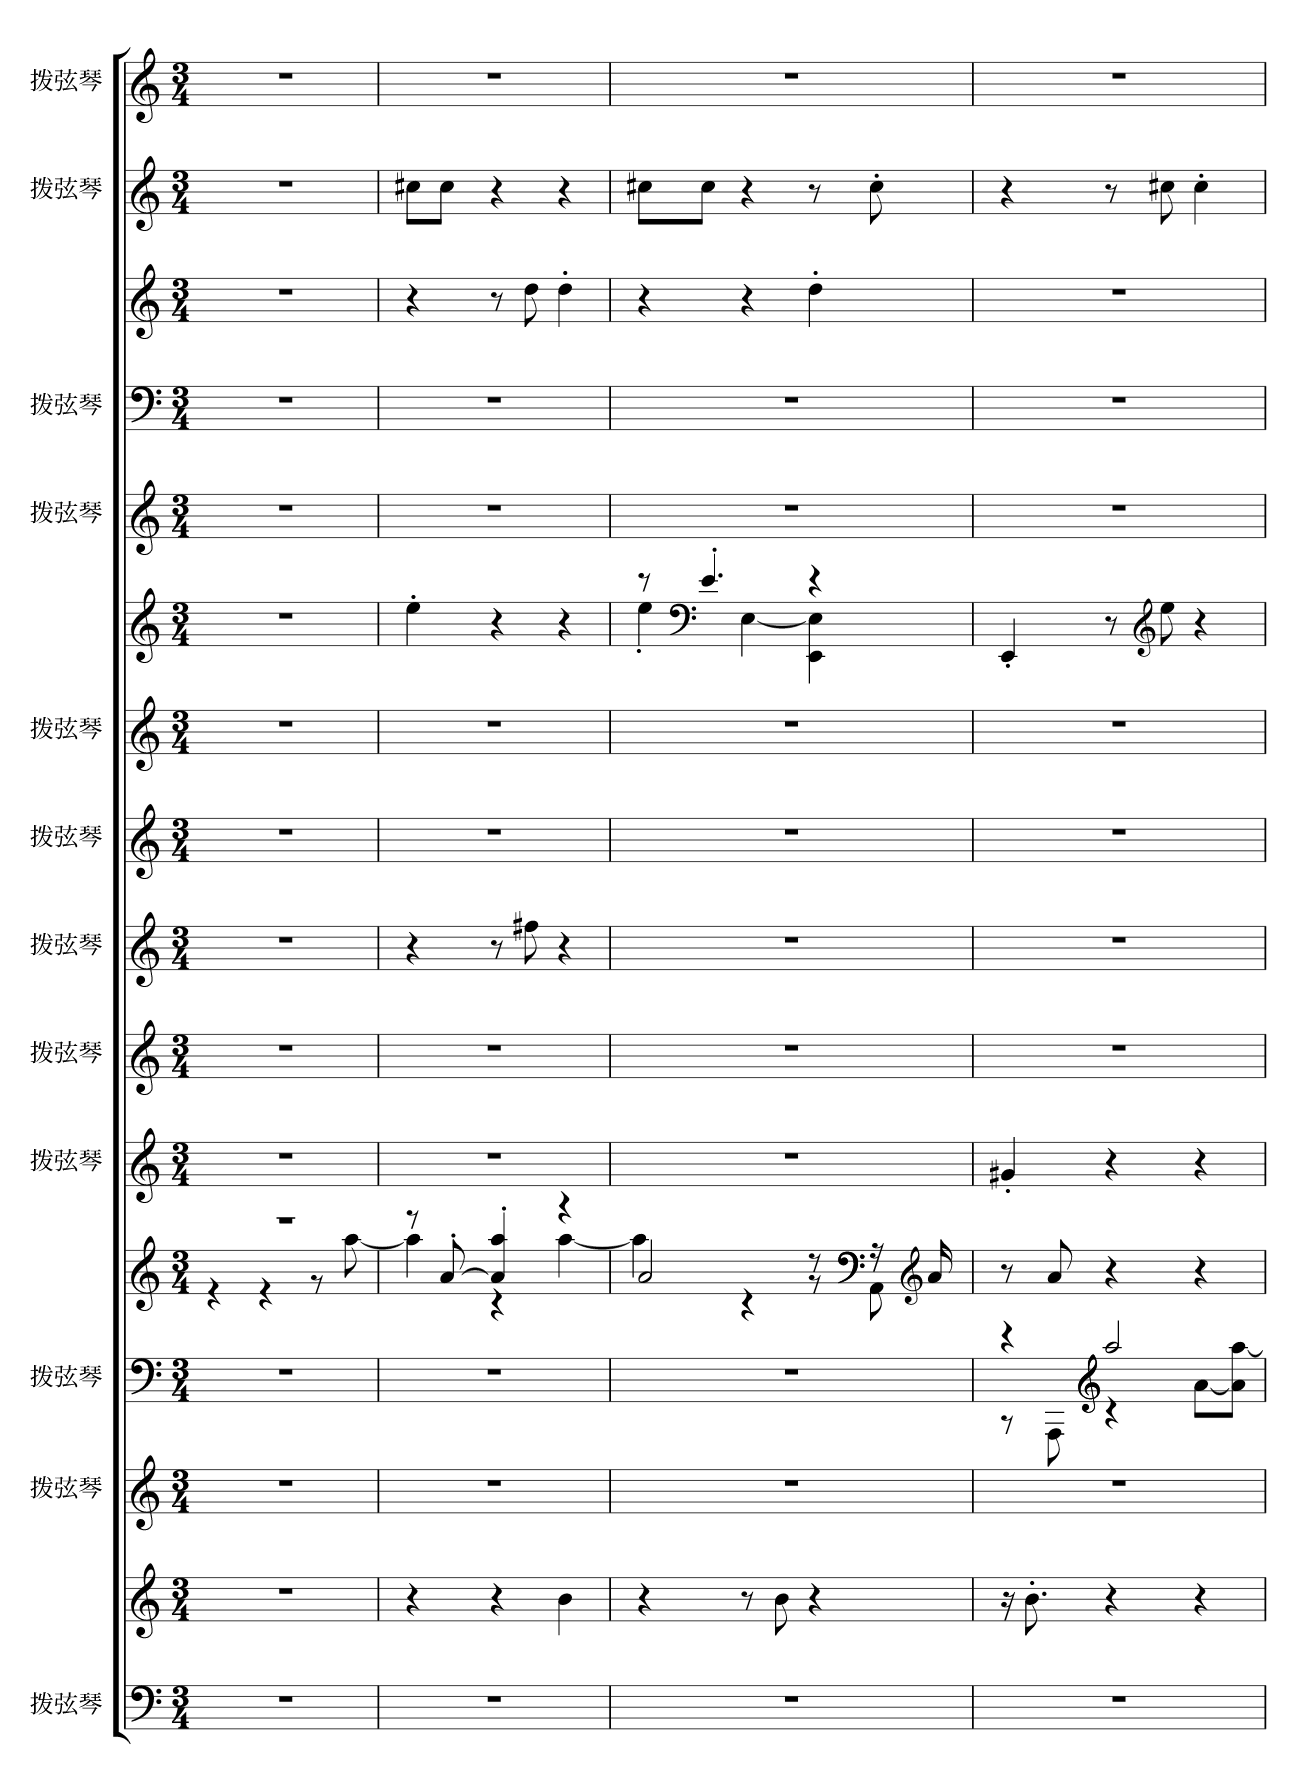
**kern	**kern	**kern	**kern	**kern	**kern	**kern	**kern	**kern	**kern	**kern	**kern	**kern	**kern	**kern	**kern
*part12	*part12	*part11	*part10	*part10	*part9	*part8	*part7	*part6	*part5	*part5	*part4	*part3	*part3	*part2	*part1
*staff16	*staff15	*staff14	*staff13	*staff12	*staff11	*staff10	*staff9	*staff8	*staff7	*staff6	*staff5	*staff4	*staff3	*staff2	*staff1
*I"拨弦琴	*	*I"拨弦琴	*I"拨弦琴	*	*I"拨弦琴	*I"拨弦琴	*I"拨弦琴	*I"拨弦琴	*I"拨弦琴	*	*I"拨弦琴	*I"拨弦琴	*	*I"拨弦琴	*I"拨弦琴
*clefF4	*clefG2	*clefG2	*clefF4	*clefG2	*clefG2	*clefG2	*clefG2	*clefG2	*clefG2	*clefG2	*clefG2	*clefF4	*clefG2	*clefG2	*clefG2
*k[]	*k[]	*k[]	*k[]	*k[]	*k[]	*k[]	*k[]	*k[]	*k[]	*k[]	*k[]	*k[]	*k[]	*k[]	*k[]
*M3/4	*M3/4	*M3/4	*M3/4	*M3/4	*M3/4	*M3/4	*M3/4	*M3/4	*M3/4	*M3/4	*M3/4	*M3/4	*M3/4	*M3/4	*M3/4
*MM115	*MM115	*MM115	*MM115	*MM115	*MM115	*MM115	*MM115	*MM115	*MM115	*MM115	*MM115	*MM115	*MM115	*MM115	*MM115
=1	=1	=1	=1	=1	=1	=1	=1	=1	=1	=1	=1	=1	=1	=1	=1
*	*	*	*	*^	*	*	*	*	*	*	*	*	*	*	*
2.r	2.r	2.r	2.r	2.r	4r	2.r	2.r	2.r	2.r	2.r	2.r	2.r	2.r	2.r	2.r	2.r
.	.	.	.	.	4r	.	.	.	.	.	.	.	.	.	.	.
.	.	.	.	.	8r	.	.	.	.	.	.	.	.	.	.	.
.	.	.	.	.	[8aa\	.	.	.	.	.	.	.	.	.	.	.
=2	=2	=2	=2	=2	=2	=2	=2	=2	=2	=2	=2	=2	=2	=2	=2	=2
2.r	4r	2.r	2.r	8r	4aa\]	2.r	2.r	4r	2.r	2.r	4ee'\	2.r	2.r	4r	8cc#X\L	2.r
.	.	.	.	[8a'/	.	.	.	.	.	.	.	.	.	.	8cc#\J	.
.	4r	.	.	4a/]' 4aa/'	4r	.	.	8r	.	.	4r	.	.	8r	4r	.
.	.	.	.	.	.	.	.	8ff#X\	.	.	.	.	.	8dd\	.	.
.	4b\	.	.	4r	[4aa\	.	.	4r	.	.	4r	.	.	4dd'\	4r	.
=3	=3	=3	=3	=3	=3	=3	=3	=3	=3	=3	=3	=3	=3	=3	=3	=3
*	*	*	*	*	*	*	*	*	*	*	*^	*	*	*	*	*
2.r	4r	2.r	2.r	2a/	4aa\]	2.r	2.r	2.r	2.r	2.r	8r	4ee'\	2.r	2.r	4r	8cc#X\L	2.r
*	*	*	*	*	*	*	*	*	*	*	*clefF4	*	*	*	*	*	*
.	.	.	.	.	.	.	.	.	.	.	4.e'/	.	.	.	.	8cc#\J	.
.	8r	.	.	.	4r	.	.	.	.	.	.	[4E\	.	.	4r	4r	.
.	8b\	.	.	.	.	.	.	.	.	.	.	.	.	.	.	.	.
.	4r	.	.	8r	8r	.	.	.	.	.	4r	4EE\ 4E\]	.	.	4dd'\	8r	.
*	*	*	*	*clefF4	*	*	*	*	*	*	*	*	*	*	*	*	*
.	.	.	.	16r	8AA\	.	.	.	.	.	.	.	.	.	.	8cc#'\	.
*	*	*	*	*clefG2	*	*	*	*	*	*	*	*	*	*	*	*	*
.	.	.	.	16a/	.	.	.	.	.	.	.	.	.	.	.	.	.
*	*	*	*	*v	*v	*	*	*	*	*	*v	*v	*	*	*	*	*
=4	=4	=4	=4	=4	=4	=4	=4	=4	=4	=4	=4	=4	=4	=4	=4
*	*	*	*^	*	*	*	*	*	*	*	*	*	*	*	*
2.r	16r	2.r	4r	8r	8r	4g#X'/	2.r	2.r	2.r	2.r	4EE'/	2.r	2.r	2.r	4r	2.r
.	8.b'\	.	.	.	.	.	.	.	.	.	.	.	.	.	.	.
.	.	.	.	8AAA\	8a/	.	.	.	.	.	.	.	.	.	.	.
*	*	*	*clefG2	*	*	*	*	*	*	*	*	*	*	*	*	*
.	4r	.	2aa/	4r	4r	4r	.	.	.	.	8r	.	.	.	8r	.
*	*	*	*	*	*	*	*	*	*	*	*clefG2	*	*	*	*	*
.	.	.	.	.	.	.	.	.	.	.	8ee\	.	.	.	8cc#X\	.
.	4r	.	.	[8a\L	4r	4r	.	.	.	.	4r	.	.	.	4cc#'\	.
.	.	.	.	8a\] [8aa\J	.	.	.	.	.	.	.	.	.	.	.	.
*	*	*	*v	*v	*	*	*	*	*	*	*	*	*	*	*	*
=	=	=	=	=	=	=	=	=	=	=	=	=	=	=	=
*-	*-	*-	*-	*-	*-	*-	*-	*-	*-	*-	*-	*-	*-	*-	*-
